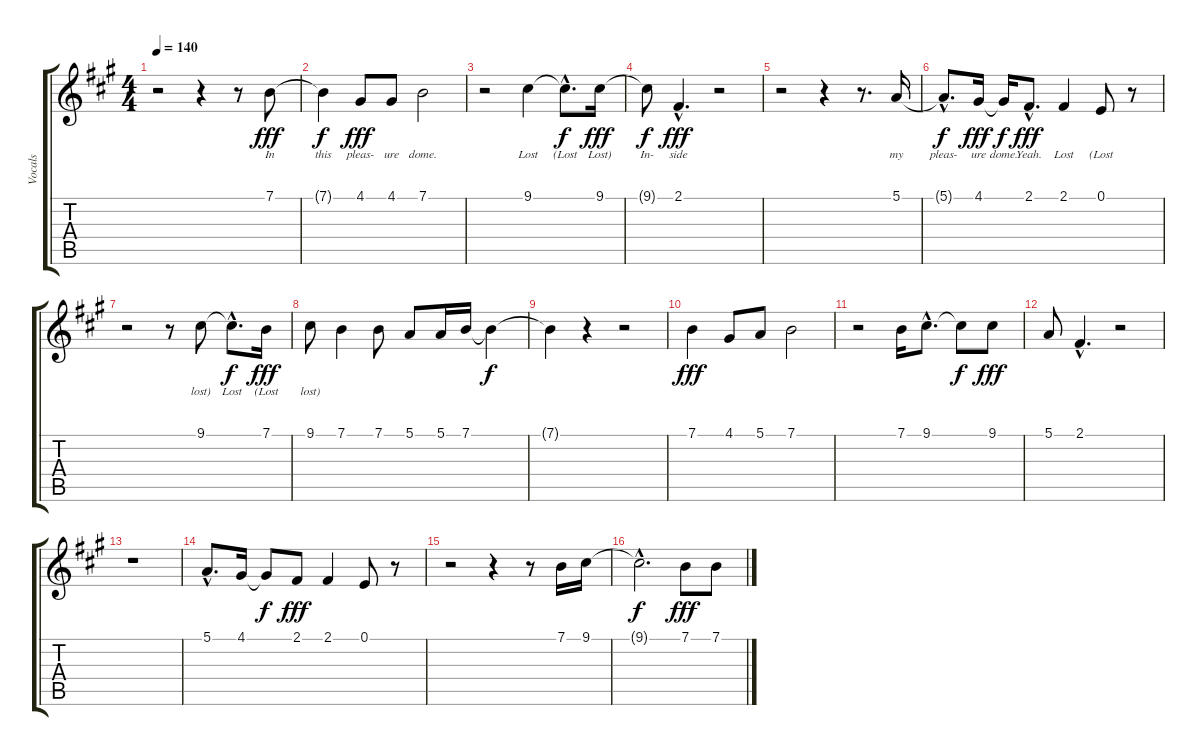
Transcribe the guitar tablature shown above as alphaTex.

\track ("Vocals" "Vocals") {instrument lead6voice}
\staff {score tabs}
\tuning (E4 B3 G3 D3 A2 E2) {hide}
\ts (4 4)
\tempo 140
\clef g2
\ks a
r.2{dy fff} r.4 r.8 7.1.8{lyrics (0 "In") lyrics (1 "") lyrics (2 "") lyrics (3 "") lyrics (4 "")} |
7.1{t}.4{lyrics (0 "this") lyrics (1 "") lyrics (2 "") lyrics (3 "") lyrics (4 "") dy f} 4.1.8{lyrics (0 "pleas-") lyrics (1 "") lyrics (2 "") lyrics (3 "") lyrics (4 "") dy fff} 4.1.8{lyrics (0 "ure") lyrics (1 "") lyrics (2 "") lyrics (3 "") lyrics (4 "")} 7.1.2{lyrics (0 "dome.") lyrics (1 "") lyrics (2 "") lyrics (3 "") lyrics (4 "")} |
r.2 9.1.4{lyrics (0 "Lost") lyrics (1 "") lyrics (2 "") lyrics (3 "") lyrics (4 "")} 9.1{hac t}.8{d lyrics (0 "(Lost") lyrics (1 "") lyrics (2 "") lyrics (3 "") lyrics (4 "") dy f} 9.1.16{lyrics (0 "Lost)") lyrics (1 "") lyrics (2 "") lyrics (3 "") lyrics (4 "") dy fff} |
9.1{t}.8{lyrics (0 "In-") lyrics (1 "") lyrics (2 "") lyrics (3 "") lyrics (4 "") dy f} 2.1{hac}.4{d lyrics (0 "side") lyrics (1 "") lyrics (2 "") lyrics (3 "") lyrics (4 "") dy fff} r.2 |
r.2 r.4 r.8{d} 5.1.16{lyrics (0 "my") lyrics (1 "") lyrics (2 "") lyrics (3 "") lyrics (4 "")} |
5.1{hac t}.8{d lyrics (0 "pleas-") lyrics (1 "") lyrics (2 "") lyrics (3 "") lyrics (4 "") dy f} 4.1.16{lyrics (0 "ure") lyrics (1 "") lyrics (2 "") lyrics (3 "") lyrics (4 "") dy fff} 4.1{t}.16{lyrics (0 "dome.") lyrics (1 "") lyrics (2 "") lyrics (3 "") lyrics (4 "") dy f} 2.1{hac}.8{d lyrics (0 "Yeah.") lyrics (1 "") lyrics (2 "") lyrics (3 "") lyrics (4 "") dy fff} 2.1.4{lyrics (0 "Lost") lyrics (1 "") lyrics (2 "") lyrics (3 "") lyrics (4 "")} 0.1.8{lyrics (0 "(Lost") lyrics (1 "") lyrics (2 "") lyrics (3 "") lyrics (4 "")} r.8 |
r.2 r.8 9.1.8{lyrics (0 "lost)") lyrics (1 "") lyrics (2 "") lyrics (3 "") lyrics (4 "")} 9.1{hac t}.8{d lyrics (0 "Lost") lyrics (1 "") lyrics (2 "") lyrics (3 "") lyrics (4 "") dy f} 7.1.16{lyrics (0 "(Lost") lyrics (1 "") lyrics (2 "") lyrics (3 "") lyrics (4 "") dy fff} |
9.1.8{lyrics (0 "lost)") lyrics (1 "") lyrics (2 "") lyrics (3 "") lyrics (4 "")} 7.1.4 7.1.8 5.1.8 5.1.16 7.1.16 7.1{t}.4{dy f} |
7.1{t}.4 r.4 r.2 |
7.1.4{dy fff} 4.1.8 5.1.8 7.1.2 |
r.2 7.1.16 9.1{hac}.8{d} 9.1{t}.8{dy f} 9.1.8{dy fff} |
5.1.8 2.1{hac}.4{d} r.2 |
r.1 |
5.1{hac}.8{d} 4.1.16 4.1{t}.8{dy f} 2.1.8{dy fff} 2.1.4 0.1.8 r.8 |
r.2 r.4 r.8 7.1.16 9.1.16 |
9.1{hac t}.2{d dy f} 7.1.8{dy fff} 7.1.8
